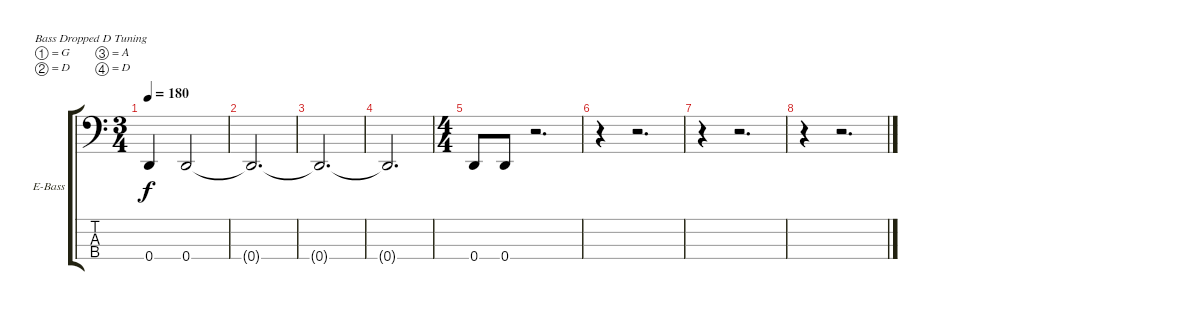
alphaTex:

\bracketExtendMode groupsimilarinstruments
\firstSystemTrackNameOrientation horizontal
\otherSystemsTrackNameOrientation horizontal
\track ("Josh Head" "E-Bass") {instrument electricbasspick}
\staff {score tabs}
\tuning (G2 D2 A1 D1)
\ts (3 4)
\beaming (8 2 2 2)
\tempo 180
\clef f4
\ks c
0.4.4{dy f} 0.4.2 |
0.4{t}.2{d} |
0.4{t}.2{d} |
0.4{t}.2{d} |
\ts (4 4)
\beaming (8 2 2 2 2)
0.4.8 0.4.8 r.2{d} |
r.4 r.2{d} |
r.4 r.2{d} |
r.4 r.2{d}
